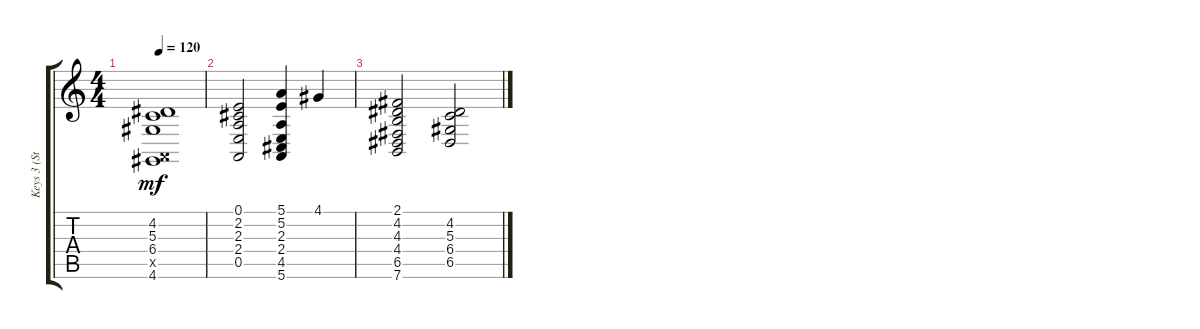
\track ("Keys 3 (Str. Ens.) " "Keys 3 (St") {instrument synthstrings1}
\staff {score tabs}
\tuning (E4 B3 G3 D3 A2 E2) {hide}
\ts (4 4)
\tempo 120
\clef g2
\ks c
(4.2 5.3 6.4 0.5{x} 4.6).1{dy mf} |
(0.1 2.2 2.3 2.4 0.5).2 (5.1 5.2 2.3 2.4 4.5 5.6).4 4.1.4 |
(2.1 4.2 4.3 4.4 6.5 7.6).2 (4.2 5.3 6.4 6.5).2
